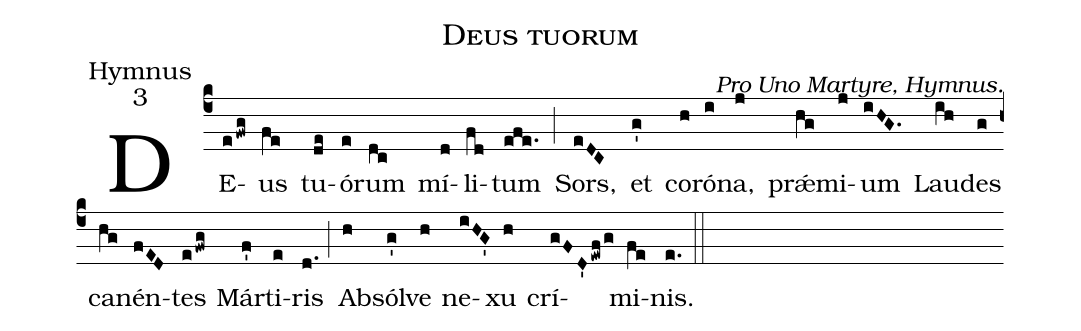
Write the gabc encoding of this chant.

name:Deus tuorum;
office-part:Hymnus;
mode:3;
commentary:Pro Uno Martyre, Hymnus.;
%%
(c4)DE(efwg)us(fe) tu(de)ó(e)rum(dc) mí(d)li(fd)tum(efe.) (;) Sors,(eDC) et(g') co(h)ró(i)na,(j) prǽ(hg)mi(j)um(iHG.) Lau(ih)des(g) ca(hg)nén(fED)tes(efwg) Már(f')ti(e)ris(d.) (;) Ab(h)sól(g')ve(h) ne(iHG')xu(h) crí(gFD'ewfg)mi(fe)nis.(e.) (::)
